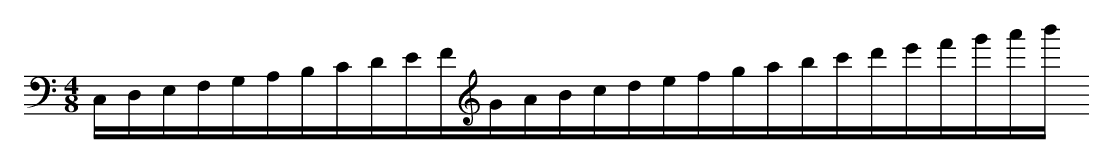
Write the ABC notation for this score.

X:1
M:4/8
K:C
C,D,E,F,G,A,B,CDEFGABcdefgabc'd'e'f'g'a'b'
